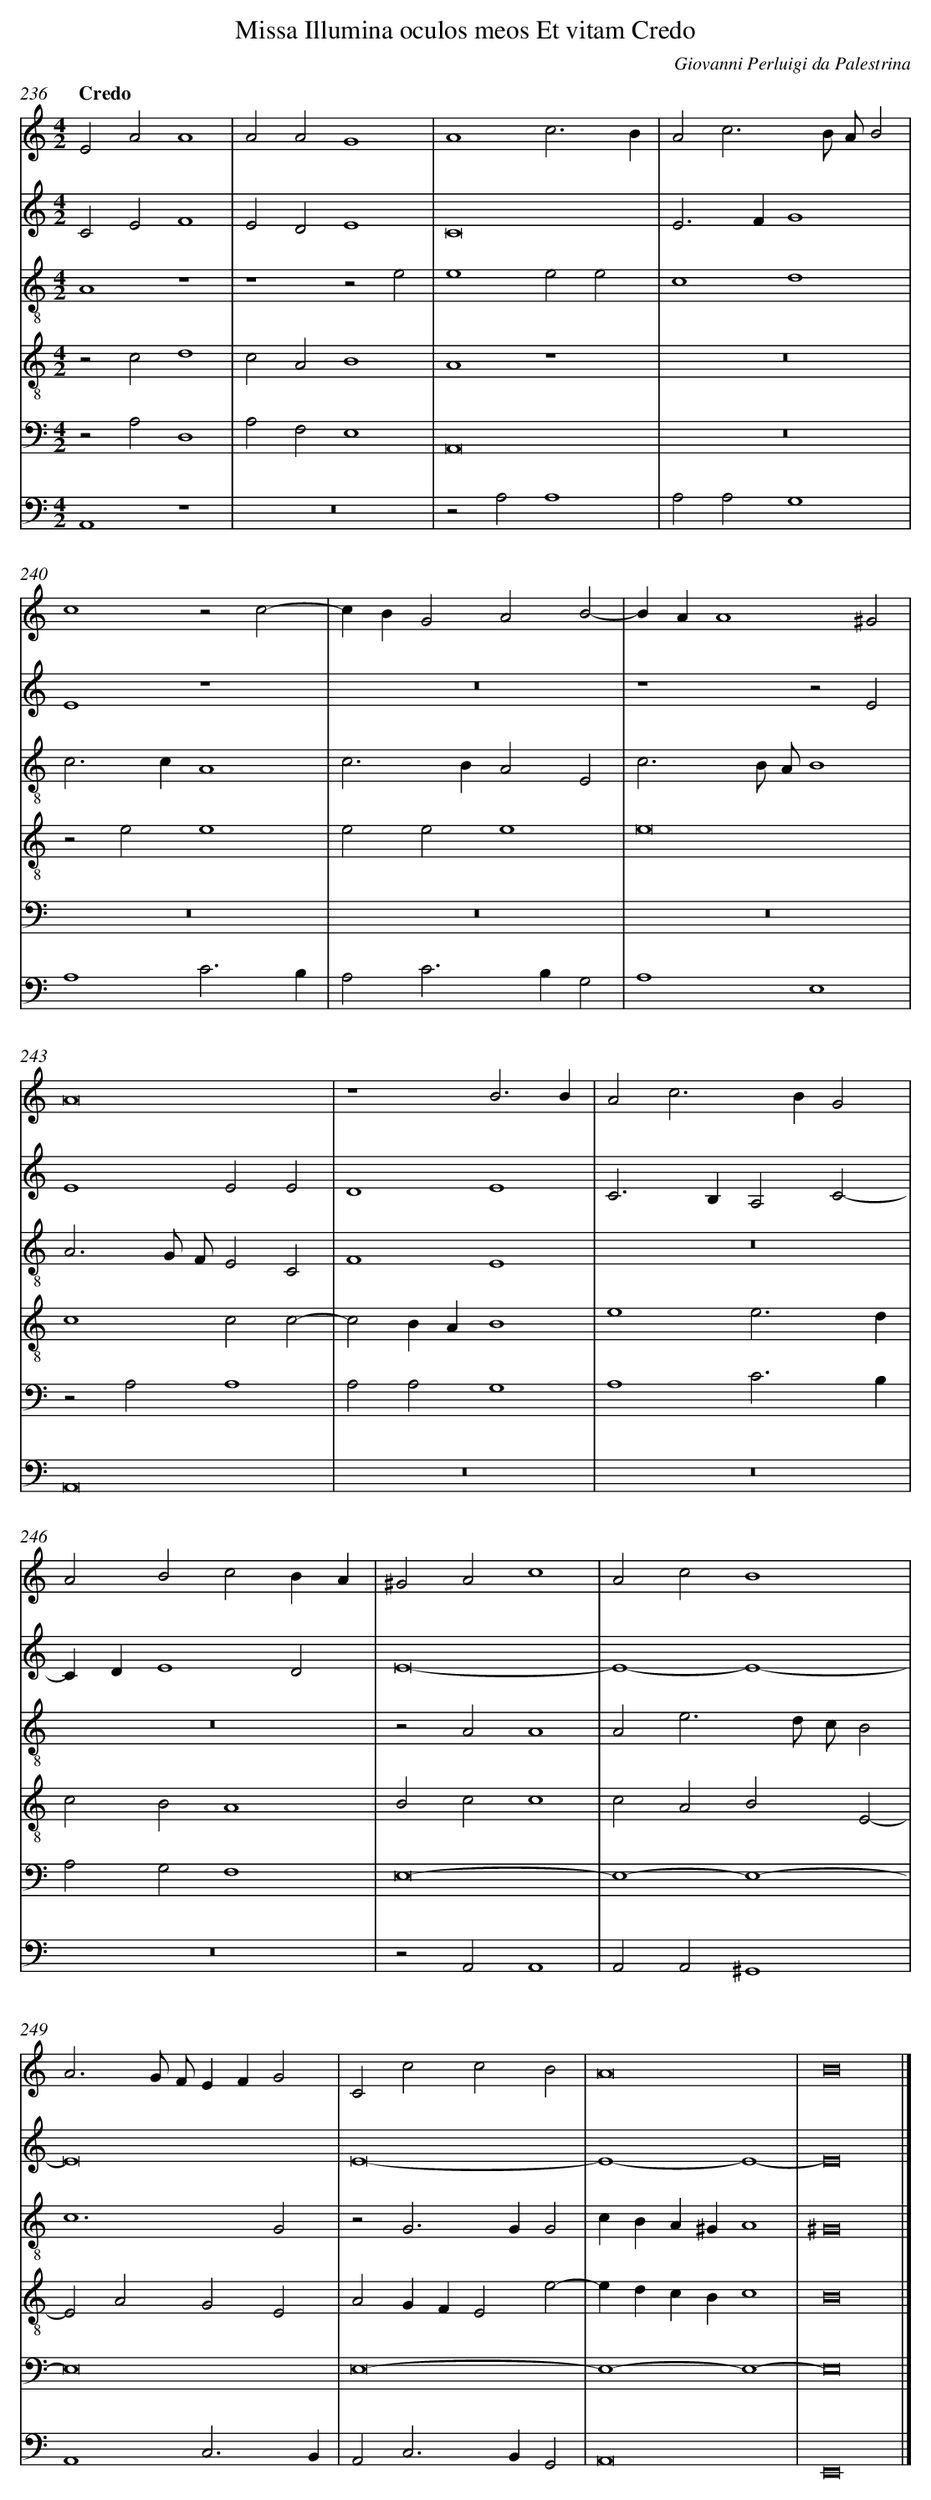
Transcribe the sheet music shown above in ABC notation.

X:1
T: Missa Illumina oculos meos Et vitam Credo
C: Giovanni Perluigi da Palestrina
L: 1/4
M: 4/2
Q: "Credo"
V: 1 clef=treble
V: 2 clef=treble
V: 3 clef=treble-8
V: 4 clef=treble-8
V: 5 clef=bass
V: 6 clef=bass
K: C
[V:1] E2A2A4 |
[V:2] C2E2F4 |
[V:3] A4z4 |
[V:4] z2c2d4 |
[V:5] z2A,2D,4 |
[V:6] A,,4z4 |
[V:1] A2A2G4 |
[V:2] E2D2E4 |
[V:3] z4z2e2 |
[V:4] c2A2B4 |
[V:5] A,2F,2E,4 |
[V:6] z8 |
[V:1] A4c3B |
[V:2] C8 |
[V:3] e4e2e2 |
[V:4] A4z4 |
[V:5] A,,8 |
[V:6] z2A,2A,4 |
[V:1] A2c3B/ A/B2 |
[V:2] E2>F2G4 |
[V:3] c4d4 |
[V:4] z8 |
[V:5] z8 |
[V:6] A,2A,2G,4 |
[V:1] c4z2c2- |
[V:2] E4z4 |
[V:3] c2>c2A4 |
[V:4] z2e2e4 |
[V:5] z8 |
[V:6] A,4C3B, |
[V:1] cBG2A2B2- |
[V:2] z8 |
[V:3] c2>B2A2E2 |
[V:4] e2e2e4 |
[V:5] z8 |
[V:6] A,2C2>B,2G,2 |
[V:1] BAA4^G2 |
[V:2] z4z2E2 |
[V:3] c3B/ A/B4 |
[V:4] e8 |
[V:5] z8 |
[V:6] A,4E,4 |
[V:1] A8 |
[V:2] E4E2E2 |
[V:3] A3G/ F/E2C2 |
[V:4] c4c2c2- |
[V:5] z2A,2A,4 |
[V:6] A,,8 |
[V:1] z4B3B |
[V:2] D4E4 |
[V:3] F4E4 |
[V:4] c2BAB4 |
[V:5] A,2A,2G,4 |
[V:6] z8 |
[V:1] A2c2>B2G2 |
[V:2] C2>B,2A,2C2- |
[V:3] z8 |
[V:4] e4e3d |
[V:5] A,4C3B, |
[V:6] z8 |
[V:1] A2B2c2BA |
[V:2] CDE4D2 |
[V:3] z8 |
[V:4] c2B2A4 |
[V:5] A,2G,2F,4 |
[V:6] z8 |
[V:1] ^G2A2c4 |
[V:2] E8- |
[V:3] z2A2A4 |
[V:4] B2c2c4 |
[V:5] E,8- |
[V:6] z2A,,2A,,4 |
[V:1] A2c2B4 |
[V:2] E4-E4- |
[V:3] A2e3d/ c/B2 |
[V:4] c2A2B2E2- |
[V:5] E,4-E,4- |
[V:6] A,,2A,,2^G,,4 |
[V:1] A3G/ F/EFG2 |
[V:2] E8 |
[V:3] c6G2 |
[V:4] E2A2G2E2 |
[V:5] E,8 |
[V:6] A,,4C,3B,, |
[V:1] C2c2c2B2 |
[V:2] E8- |
[V:3] z2G2>G2G2 |
[V:4] A2GFE2e2- |
[V:5] E,8- |
[V:6] A,,2C,2>B,,2G,,2 |
[V:1] A8 |
[V:2] E4-E4- |
[V:3] cBA^GA4 |
[V:4] edcBc4 |
[V:5] E,4-E,4- |
[V:6] A,,8 |
[V:1] B8 |]
[V:2] E8 |]
[V:3] ^G8 |]
[V:4] B8 |]
[V:5] E,8 |]
[V:6] E,,8 |]
